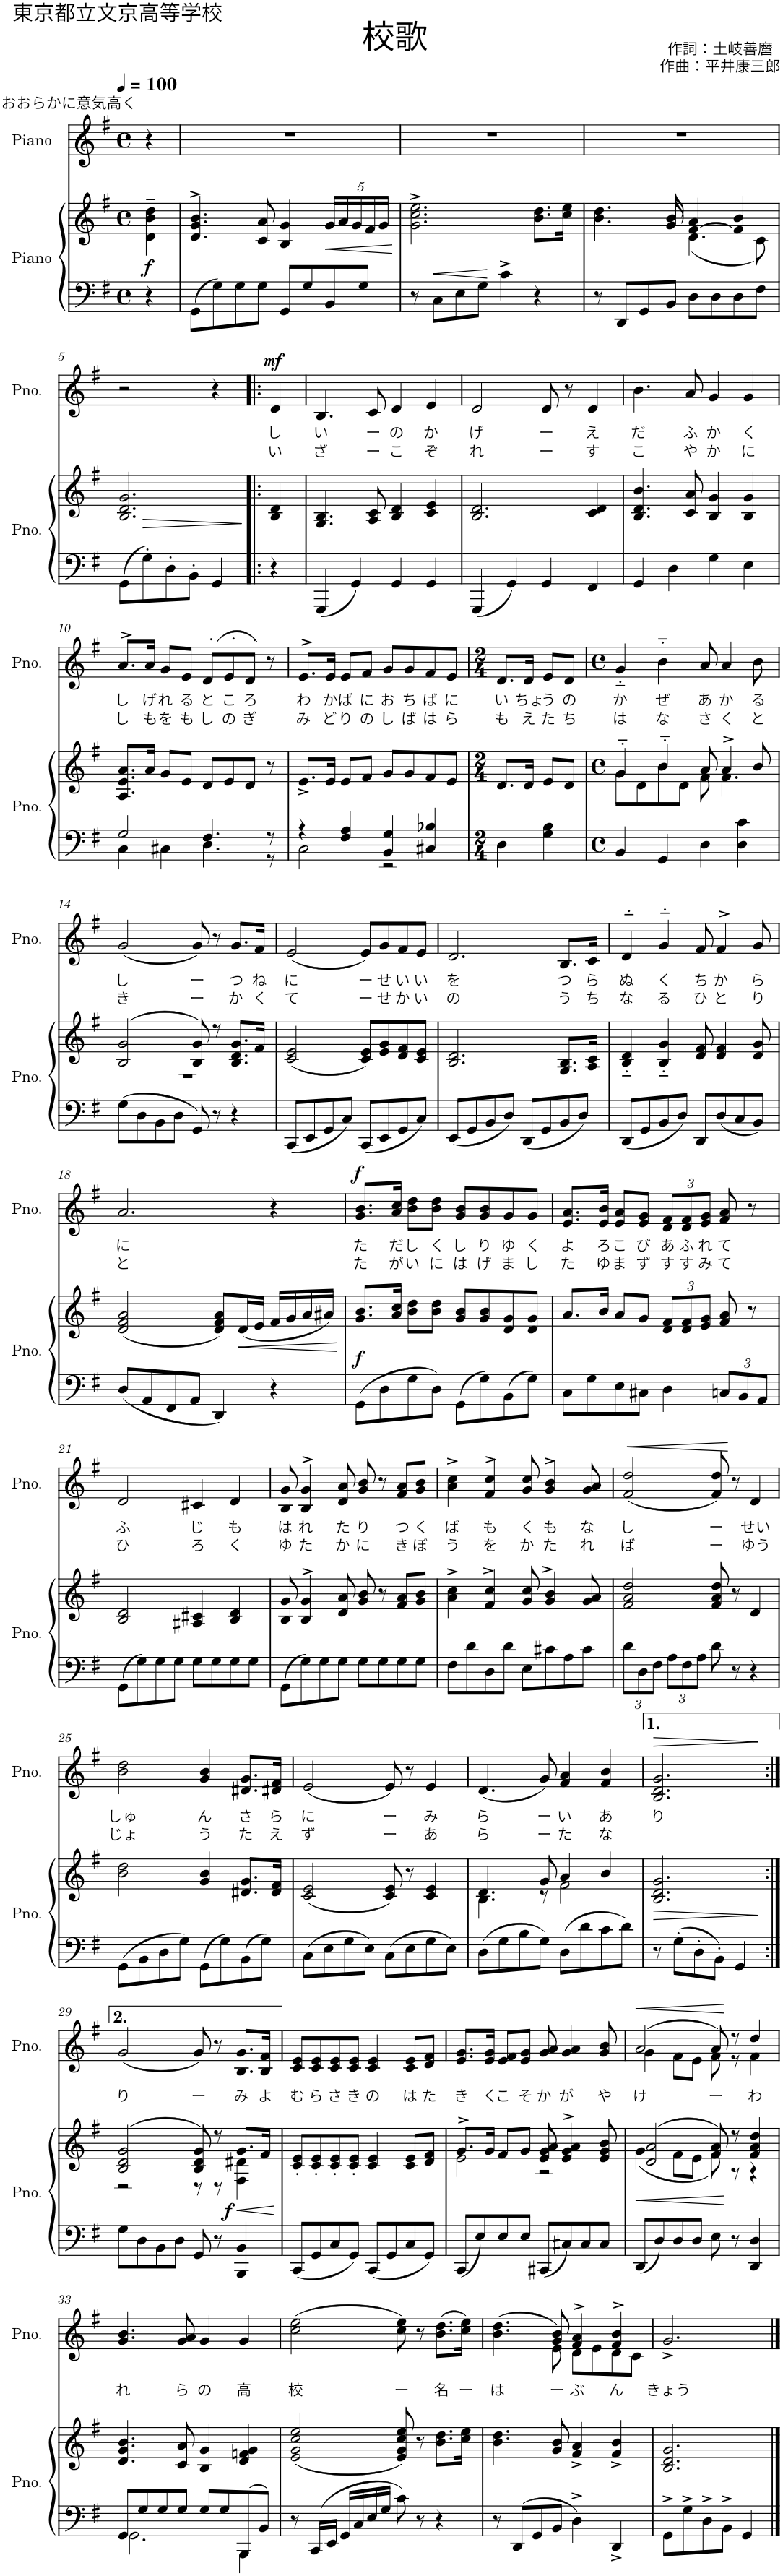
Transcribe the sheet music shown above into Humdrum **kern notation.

**kern	**kern	**dynam	**kern	**text	**text	**dynam
*part2	*part2	*part2	*part1	*part1	*part1	*part1
*staff3	*staff2	*staff2/3	*staff1	*staff1	*staff1	*staff1
*I"Piano	*	*	*I"Piano	*	*	*
*I'Pno.	*	*	*I'Pno.	*	*	*
*clefF4	*clefG2	*	*clefG2	*	*	*
*k[f#]	*k[f#]	*	*k[f#]	*	*	*
*M4/4	*M4/4	*	*M4/4	*	*	*
*met(c)	*met(c)	*	*met(c)	*	*	*
*MM100	*MM100	*	*MM100	*	*	*
=1	=1	=1	=1	=1	=1	=1
!	!	!	!LO:TX:a:t=おおらかに意気高く	!	!	!
!	!	!LO:DY:b	!	!	!	!
4r	4d\~ 4b\~ 4dd\~	f	4r	.	.	.
=2	=2	=2	=2	=2	=2	=2
8GG\L	4.d/^ 4.g/^ 4.b/^	.	1r	.	.	.
8G\	.	.	.	.	.	.
8G\	.	.	.	.	.	.
8G\J	8c/ 8a/	.	.	.	.	.
8GG/L	4B/ 4g/	.	.	.	.	.
8G/	.	.	.	.	.	.
*	*Xbrackettup	*	*	*	*	*
!	!	!LO:HP:b	!	!	!	!
8BB/	20g/LL	<	.	.	.	.
.	20a/	.	.	.	.	.
.	20g/	.	.	.	.	.
8G/J	.	.	.	.	.	.
.	20f#/	.	.	.	.	.
.	20g/JJ	.	.	.	.	.
.	.	[	.	.	.	.
=3	=3	=3	=3	=3	=3	=3
8r	2.g\^ 2.cc\^ 2.ee\^	.	1r	.	.	.
8C\L	.	.	.	.	.	.
8E\	.	.	.	.	.	.
8G\J	.	.	.	.	.	.
4c^\	.	.	.	.	.	.
4r	8.b\ 8.dd\L	.	.	.	.	.
.	16cc\ 16ee\Jk	.	.	.	.	.
=4	=4	=4	=4	=4	=4	=4
*	*^	*	*	*	*	*
8r	4.dd\	4.b\	.	1r	.	.	.
8DD/L	.	.	.	.	.	.	.
8GG/	.	.	.	.	.	.	.
8BB/J	8b/	8g/	.	.	.	.	.
8D\L	[4f#/ 4a/	(4.d\	.	.	.	.	.
8D\	.	.	.	.	.	.	.
8D\	4f#/] 4b/	.	.	.	.	.	.
8F#\J	.	8c\)	.	.	.	.	.
!!LO:LB:g=z
=5	=5	=5	=5	=5	=5	=5	=5
!	!	!	!LO:HP:b	!	!	!	!
*	*v	*v	*	*	*	*	*
8GG\L	2.B/ 2.d/ 2.g/	>	2r	.	.	.
8G'\	.	.	.	.	.	.
8D'\	.	.	.	.	.	.
8BB'\J	.	.	.	.	.	.
4GG/	.	.	4r	.	.	.
.	.	]	.	.	.	.
=6!|:	=6!|:	=6!|:	=6!|:	=6!|:	=6!|:	=6!|:
!	!	!	!	!LO:LY:b	!LO:LY:b	!LO:DY:a
4r	4B/ 4d/	.	4d/	し	い	mf
=7	=7	=7	=7	=7	=7	=7
!	!	!	!	!LO:LY:b	!LO:LY:b	!
4GGG/	4.G/ 4.B/	.	4.B/	い	ざ	.
4GG/	.	.	.	.	.	.
!	!	!	!	!LO:LY:b	!LO:LY:b	!
.	8A/ 8c/	.	8c/	ー	ー	.
!	!	!	!	!LO:LY:b	!LO:LY:b	!
4GG/	4B/ 4d/	.	4d/	の	こ	.
!	!	!	!	!LO:LY:b	!LO:LY:b	!
4GG/	4c/ 4e/	.	4e/	か	ぞ	.
=8	=8	=8	=8	=8	=8	=8
!	!	!	!	!LO:LY:b	!LO:LY:b	!
4GGG/	2.B/ 2.d/	.	2d/	げ	れ	.
4GG/	.	.	.	.	.	.
!	!	!	!	!LO:LY:b	!LO:LY:b	!
4GG/	.	.	8d/	ー	ー	.
.	.	.	8r	.	.	.
!	!	!	!	!LO:LY:b	!LO:LY:b	!
4FF#/	4c/ 4d/	.	4d/	え	す	.
=9	=9	=9	=9	=9	=9	=9
!	!	!	!	!LO:LY:b	!LO:LY:b	!
4GG/	4.B/ 4.d/ 4.b/	.	4.b\	だ	こ	.
4D\	.	.	.	.	.	.
!	!	!	!	!LO:LY:b	!LO:LY:b	!
.	8c/ 8a/	.	8a/	ふ	や	.
!	!	!	!	!LO:LY:b	!LO:LY:b	!
4G\	4B/ 4g/	.	4g/	か	か	.
!	!	!	!	!LO:LY:b	!LO:LY:b	!
4E\	4B/ 4g/	.	4g/	く	に	.
!!LO:LB:g=z
=10	=10	=10	=10	=10	=10	=10
*^	*	*	*	*	*	*
!	!	!	!	!	!LO:LY:b	!LO:LY:b	!
2G/	4C\	8.A/ 8.e/ 8.a/L	.	8.a^/L	し	し	.
!	!	!	!	!	!LO:LY:b	!LO:LY:b	!
.	.	16a/Jk	.	16a/Jk	げ	も	.
!	!	!	!	!	!LO:LY:b	!LO:LY:b	!
.	4C#X\	8g/L	.	8g/L	れ	を	.
!	!	!	!	!	!LO:LY:b	!LO:LY:b	!
.	.	8e/J	.	8e/J	る	も	.
!	!	!	!	!	!LO:LY:b	!LO:LY:b	!
4.F#/	4.D\	8d/L	.	(>8d'/L	と	し	.
!	!	!	!	!	!LO:LY:b	!LO:LY:b	!
.	.	8e/	.	8e'/	こ	の	.
!	!	!	!	!	!LO:LY:b	!LO:LY:b	!
.	.	8d/J	.	8d'/J)	ろ	ぎ	.
8r	8r	8r	.	8r	.	.	.
=11	=11	=11	=11	=11	=11	=11	=11
!	!	!	!	!	!LO:LY:b	!LO:LY:b	!
4r	2C\	8.e^/L	.	8.e^/L	わ	み	.
!	!	!	!	!	!LO:LY:b	!LO:LY:b	!
.	.	16e/Jk	.	16e/Jk	か	ど	.
!	!	!	!	!	!LO:LY:b	!LO:LY:b	!
4F#/ 4A/	.	8e/L	.	8e/L	ば	り	.
!	!	!	!	!	!LO:LY:b	!LO:LY:b	!
.	.	8f#/J	.	8f#/J	に	の	.
!	!	!	!	!	!LO:LY:b	!LO:LY:b	!
4BB/ 4G/	2r	8g/L	.	8g/L	お	し	.
!	!	!	!	!	!LO:LY:b	!LO:LY:b	!
.	.	8g/	.	8g/	ち	ば	.
!	!	!	!	!	!LO:LY:b	!LO:LY:b	!
4C#X/ 4B-X/	.	8f#/	.	8f#/	ば	は	.
!	!	!	!	!	!LO:LY:b	!LO:LY:b	!
.	.	8e/J	.	8e/J	に	ら	.
*v	*v	*	*	*	*	*	*
=12	=12	=12	=12	=12	=12	=12
*M2/4	*M2/4	*	*M2/4	*	*	*
!	!	!	!	!LO:LY:b	!LO:LY:b	!
4D\	8.d/L	.	8.d/L	い	も	.
!	!	!	!	!LO:LY:b	!LO:LY:b	!
.	16d/Jk	.	16d/Jk	ちょ	え	.
!	!	!	!	!LO:LY:b	!LO:LY:b	!
4G\ 4B\	8e/L	.	8e/L	う	た	.
!	!	!	!	!LO:LY:b	!LO:LY:b	!
.	8d/J	.	8d/J	の	ち	.
=13	=13	=13	=13	=13	=13	=13
*M4/4	*M4/4	*	*M4/4	*	*	*
*met(c)	*met(c)	*	*met(c)	*	*	*
*	*^	*	*	*	*	*
!	!	!	!	!	!LO:LY:b	!LO:LY:b	!
4BB/	4g/	8g\L	.	4g/	か	は	.
.	.	8d\	.	.	.	.	.
!	!	!	!	!	!LO:LY:b	!LO:LY:b	!
4GG/	4b/	8b\	.	4b\	ぜ	な	.
.	.	8d\J	.	.	.	.	.
!	!	!	!	!	!LO:LY:b	!LO:LY:b	!
4D\	8a/	8f#\	.	8a/	あ	さ	.
!	!	!	!	!	!LO:LY:b	!LO:LY:b	!
.	4a^/	4.f#\	.	4a/	か	く	.
4D\ 4c\	.	.	.	.	.	.	.
!	!	!	!	!	!LO:LY:b	!LO:LY:b	!
.	8b/	.	.	8b\	る	と	.
!!LO:LB:g=z
=14	=14	=14	=14	=14	=14	=14	=14
!	!	!	!	!	!LO:LY:b	!LO:LY:b	!
8G\L	(2B/ 2g/	1r	.	(2g/	し	き	.
8D\	.	.	.	.	.	.	.
8BB\	.	.	.	.	.	.	.
8D\J	.	.	.	.	.	.	.
!	!	!	!	!	!LO:LY:b	!LO:LY:b	!
8GG/	8B/ 8g/)	.	.	8g/)	ー	ー	.
8r	8r	.	.	8r	.	.	.
!	!	!	!	!	!LO:LY:b	!LO:LY:b	!
4r	8.B/ 8.d/ 8.g/L	.	.	8.g/L	つ	か	.
!	!	!	!	!	!LO:LY:b	!LO:LY:b	!
.	16f#/Jk	.	.	16f#/Jk	ね	く	.
*	*v	*v	*	*	*	*	*
=15	=15	=15	=15	=15	=15	=15
!	!	!	!	!LO:LY:b	!LO:LY:b	!
8CC/L	(2c/ 2e/	.	(2e/	に	て	.
8EE/	.	.	.	.	.	.
8GG/	.	.	.	.	.	.
8C/J	.	.	.	.	.	.
!	!	!	!	!LO:LY:b	!LO:LY:b	!
8CC/L	8c/ 8e/L)	.	8e/L)	ー	ー	.
!	!	!	!	!LO:LY:b	!LO:LY:b	!
8EE/	8e/ 8g/	.	8g/	せ	せ	.
!	!	!	!	!LO:LY:b	!LO:LY:b	!
8GG/	8d/ 8f#/	.	8f#/	い	か	.
!	!	!	!	!LO:LY:b	!LO:LY:b	!
8C/J	8c/ 8e/J	.	8e/J	い	い	.
=16	=16	=16	=16	=16	=16	=16
!	!	!	!	!LO:LY:b	!LO:LY:b	!
8EE/L	2.B/ 2.d/	.	2.d/	を	の	.
8GG/	.	.	.	.	.	.
8BB/	.	.	.	.	.	.
8D/J	.	.	.	.	.	.
8DD/L	.	.	.	.	.	.
8GG/	.	.	.	.	.	.
!	!	!	!	!LO:LY:b	!LO:LY:b	!
8BB/	8.G/ 8.B/L	.	8.B/L	つ	う	.
8D/J	.	.	.	.	.	.
!	!	!	!	!LO:LY:b	!LO:LY:b	!
.	16A/ 16c/Jk	.	16c/Jk	ら	ち	.
=17	=17	=17	=17	=17	=17	=17
!	!	!	!	!LO:LY:b	!LO:LY:b	!
8DD/L	4B/'~ 4d/'~	.	4d/	ぬ	な	.
8GG/	.	.	.	.	.	.
!	!	!	!	!LO:LY:b	!LO:LY:b	!
8BB/	4B/'~ 4g/'~	.	4g/	く	る	.
8D/J	.	.	.	.	.	.
!	!	!	!	!LO:LY:b	!LO:LY:b	!
8DD/L	8d/ 8f#/	.	8f#/	ち	ひ	.
!	!	!	!	!LO:LY:b	!LO:LY:b	!
8D/	4d/ 4f#/	.	4f#^/	か	と	.
8C/	.	.	.	.	.	.
!	!	!	!	!LO:LY:b	!LO:LY:b	!
8BB/J	8d/ 8g/	.	8g/	ら	り	.
!!LO:LB:g=z
=18	=18	=18	=18	=18	=18	=18
!	!	!	!	!LO:LY:b	!LO:LY:b	!
8D/L	(2d/ 2f#/ 2a/	.	2.a/	に	と	.
8AA/	.	.	.	.	.	.
8FF#/	.	.	.	.	.	.
8AA/J	.	.	.	.	.	.
4DD/	8d/ 8f#/ 8a/L)	.	.	.	.	.
!	!	!LO:HP:b	!	!	!	!
.	(16d/L	<	.	.	.	.
.	16e/JJ	.	.	.	.	.
4r	16f#/LL	.	4r	.	.	.
.	16g/	.	.	.	.	.
.	16a/	.	.	.	.	.
.	16a#X/JJ)	.	.	.	.	.
.	.	[	.	.	.	.
=19	=19	=19	=19	=19	=19	=19
!	!	!LO:DY:a=2	!	!LO:LY:b	!LO:LY:b	!LO:DY:a
8GG\L	8.g/ 8.b/L	f	8.g/ 8.b/L	た	た	f
8D\	.	.	.	.	.	.
!	!	!	!	!LO:LY:b	!LO:LY:b	!
.	16a/ 16cc/Jk	.	16a/ 16cc/Jk	だ	が	.
!	!	!	!	!LO:LY:b	!LO:LY:b	!
8G\	8b\ 8dd\L	.	8b\ 8dd\L	し	い	.
!	!	!	!	!LO:LY:b	!LO:LY:b	!
8D\J	8b\ 8dd\J	.	8b\ 8dd\J	く	に	.
!	!	!	!	!LO:LY:b	!LO:LY:b	!
8GG\L	8g/ 8b/L	.	8g/ 8b/L	し	は	.
!	!	!	!	!LO:LY:b	!LO:LY:b	!
8G\	8g/ 8b/	.	8g/ 8b/	り	げ	.
!	!	!	!	!LO:LY:b	!LO:LY:b	!
8BB\	8d/ 8g/	.	8g/	ゆ	ま	.
!	!	!	!	!LO:LY:b	!LO:LY:b	!
8G\J	8d/ 8g/J	.	8g/J	く	し	.
=20	=20	=20	=20	=20	=20	=20
!	!	!	!	!LO:LY:b	!LO:LY:b	!
8C\L	8.a/L	.	8.e/ 8.a/L	よ	た	.
8G\	.	.	.	.	.	.
!	!	!	!	!LO:LY:b	!LO:LY:b	!
.	16b/Jk	.	16e/ 16b/Jk	ろ	ゆ	.
!	!	!	!	!LO:LY:b	!LO:LY:b	!
8E\	8a/L	.	8e/ 8a/L	こ	ま	.
!	!	!	!	!LO:LY:b	!LO:LY:b	!
8C#X\J	8g/J	.	8e/ 8g/J	び	ず	.
*	*	*	*Xbrackettup	*	*	*
!	!	!	!	!LO:LY:b	!LO:LY:b	!
4D\	12d/ 12f#/L	.	12d/ 12f#/L	あ	す	.
!	!	!	!	!LO:LY:b	!LO:LY:b	!
.	12d/ 12f#/	.	12d/ 12f#/	ふ	す	.
!	!	!	!	!LO:LY:b	!LO:LY:b	!
.	12e/ 12g/J	.	12e/ 12g/J	れ	み	.
*Xbrackettup	*	*	*	*	*	*
!	!	!	!	!LO:LY:b	!LO:LY:b	!
12Cn/L	8f#/ 8a/	.	8f#/ 8a/	て	て	.
12BB/	.	.	.	.	.	.
.	8r	.	8r	.	.	.
12AA/J	.	.	.	.	.	.
!!LO:LB:g=z
=21	=21	=21	=21	=21	=21	=21
!	!	!	!	!LO:LY:b	!LO:LY:b	!
8GG\L	2B/ 2d/	.	2d/	ふ	ひ	.
8G\	.	.	.	.	.	.
8G\	.	.	.	.	.	.
8G\J	.	.	.	.	.	.
!	!	!	!	!LO:LY:b	!LO:LY:b	!
8G\L	4A#X/ 4c#X/	.	4c#X/	じ	ろ	.
8G\	.	.	.	.	.	.
!	!	!	!	!LO:LY:b	!LO:LY:b	!
8G\	4B/ 4d/	.	4d/	も	く	.
8G\J	.	.	.	.	.	.
=22	=22	=22	=22	=22	=22	=22
!	!	!	!	!LO:LY:b	!LO:LY:b	!
8GG\L	8B/ 8g/	.	8B/ 8g/	は	ゆ	.
!	!	!	!	!LO:LY:b	!LO:LY:b	!
8G\	4B/^ 4g/^	.	4B/^ 4g/^	れ	た	.
8G\	.	.	.	.	.	.
!	!	!	!	!LO:LY:b	!LO:LY:b	!
8G\J	8d/ 8a/	.	8d/ 8a/	た	か	.
!	!	!	!	!LO:LY:b	!LO:LY:b	!
8G\L	8g/ 8b/	.	8g/ 8b/	り	に	.
8G\	8r	.	8r	.	.	.
!	!	!	!	!LO:LY:b	!LO:LY:b	!
8G\	8f#/ 8a/L	.	8f#/ 8a/L	つ	き	.
!	!	!	!	!LO:LY:b	!LO:LY:b	!
8G\J	8g/ 8b/J	.	8g/ 8b/J	く	ぼ	.
=23	=23	=23	=23	=23	=23	=23
!	!	!	!	!LO:LY:b	!LO:LY:b	!
8F#\L	4a\^ 4cc\^	.	4a\^ 4cc\^	ば	う	.
8d\	.	.	.	.	.	.
!	!	!	!	!LO:LY:b	!LO:LY:b	!
8D\	4f#/^ 4cc/^	.	4f#/^ 4cc/^	も	を	.
8d\J	.	.	.	.	.	.
!	!	!	!	!LO:LY:b	!LO:LY:b	!
8E\L	8g/ 8cc/	.	8g/ 8cc/	く	か	.
!	!	!	!	!LO:LY:b	!LO:LY:b	!
8c#X\	4g/^ 4b/^	.	4g/^ 4b/^	も	た	.
8A\	.	.	.	.	.	.
!	!	!	!	!LO:LY:b	!LO:LY:b	!
8c#\J	8g/ 8a/	.	8g/ 8a/	な	れ	.
=24	=24	=24	=24	=24	=24	=24
!	!	!	!	!LO:LY:b	!LO:LY:b	!LO:HP:b
12d\L	2f#/ 2a/ 2dd/	.	(2f#/ 2dd/	し	ば	<
12D\	.	.	.	.	.	.
12F#\J	.	.	.	.	.	.
12A\L	.	.	.	.	.	.
12F#\	.	.	.	.	.	.
12A\J	.	.	.	.	.	.
!	!	!	!	!LO:LY:b	!LO:LY:b	!
8d\	8f#/ 8a/ 8dd/	.	8f#/ 8dd/)	ー	ー	.
8r	8r	.	8r	.	.	[
!	!	!	!	!LO:LY:b	!LO:LY:b	!
4r	4d/	.	4d/	せい	ゆう	.
!!LO:LB:g=z
=25	=25	=25	=25	=25	=25	=25
!	!	!	!	!LO:LY:b	!LO:LY:b	!
8GG\L	2b\ 2dd\	.	2b\ 2dd\	しゅ	じょ	.
8BB\	.	.	.	.	.	.
8D\	.	.	.	.	.	.
8G\J	.	.	.	.	.	.
!	!	!	!	!LO:LY:b	!LO:LY:b	!
8GG\L	4g/ 4b/	.	4g/ 4b/	ん	う	.
8G\	.	.	.	.	.	.
!	!	!	!	!LO:LY:b	!LO:LY:b	!
8BB\	8.d#X/ 8.g/L	.	8.d#X/ 8.g/L	さ	た	.
8G\J	.	.	.	.	.	.
!	!	!	!	!LO:LY:b	!LO:LY:b	!
.	16d#/ 16f#/Jk	.	16d#X/ 16f#/Jk	ら	え	.
=26	=26	=26	=26	=26	=26	=26
!	!	!	!	!LO:LY:b	!LO:LY:b	!
8C\L	(2c/ 2e/	.	(2e/	に	ず	.
8E\	.	.	.	.	.	.
8G\	.	.	.	.	.	.
8E\J	.	.	.	.	.	.
!	!	!	!	!LO:LY:b	!LO:LY:b	!
8C\L	8c/ 8e/)	.	8e/)	ー	ー	.
8E\	8r	.	8r	.	.	.
!	!	!	!	!LO:LY:b	!LO:LY:b	!
8G\	4c/ 4e/	.	4e/	み	あ	.
8E\J	.	.	.	.	.	.
=27	=27	=27	=27	=27	=27	=27
*	*^	*	*	*	*	*
!	!	!	!	!	!LO:LY:b	!LO:LY:b	!
8D\L	4.d/	4.B\	.	(4.d/	ら	ら	.
8G\	.	.	.	.	.	.	.
8B\	.	.	.	.	.	.	.
!	!	!	!	!	!LO:LY:b	!LO:LY:b	!
8G\J	8g/	8r	.	8g/)	ー	ー	.
!	!	!	!	!	!LO:LY:b	!LO:LY:b	!
8D\L	4a/	2f#\	.	4f#/ 4a/	い	た	.
8d\	.	.	.	.	.	.	.
!	!	!	!	!	!LO:LY:b	!LO:LY:b	!
8c\	4b/	.	.	4f#/ 4b/	あ	な	.
8d\J	.	.	.	.	.	.	.
*	*v	*v	*	*	*	*	*
=28	=28	=28	=28	=28	=28	=28
!	!	!LO:HP:b	!	!LO:LY:b	!	!LO:HP:b
8r	2.B/ 2.d/ 2.g/	>	2.B/ 2.d/ 2.g/	り	.	>
8G'>\L	.	.	.	.	.	.
8D'>\	.	.	.	.	.	.
8BB'>\J	.	.	.	.	.	.
4GG/	.	.	.	.	.	.
.	.	]	.	.	.	]
!!LO:LB:g=z
=29:|!	=29:|!	=29:|!	=29:|!	=29:|!	=29:|!	=29:|!
*	*^	*	*	*	*	*
!	!	!	!	!	!	!LO:LY:b	!
8G\L	(2B/ 2d/ 2g/	2r	.	(2g/	.	り	.
8D\	.	.	.	.	.	.	.
8BB\	.	.	.	.	.	.	.
8D\J	.	.	.	.	.	.	.
!	!	!	!	!	!	!LO:LY:b	!
8GG/	8B/ 8d/ 8g/)	8r	.	8g/)	.	ー	.
8r	8r	8r	.	8r	.	.	.
!	!	!	!LO:HP:b	!	!	!LO:LY:b	!
!	!	!	!LO:DY:n=1:b	!	!	!	!
4BBB/ 4BB/	8.g/L	4F#\ 4d#X\	< f	8.B/ 8.g/L	.	み	.
!	!	!	!	!	!	!LO:LY:b	!
.	16f#/Jk	.	.	16B/ 16f#/Jk	.	よ	.
*	*v	*v	*	*	*	*	*
.	.	[	.	.	.	.
=30	=30	=30	=30	=30	=30	=30
!	!	!	!	!	!LO:LY:b	!
8CC/L	8c/' 8e/'L	.	8c/ 8e/L	.	む	.
!	!	!	!	!	!LO:LY:b	!
8GG/	8c/' 8e/'	.	8c/ 8e/	.	ら	.
!	!	!	!	!	!LO:LY:b	!
8C/	8c/' 8e/'	.	8c/ 8e/	.	さ	.
!	!	!	!	!	!LO:LY:b	!
8GG/J	8c/' 8e/'J	.	8c/ 8e/J	.	き	.
!	!	!	!	!	!LO:LY:b	!
8CC/L	4c/ 4e/	.	4c/ 4e/	.	の	.
8GG/	.	.	.	.	.	.
!	!	!	!	!	!LO:LY:b	!
8C/	8c/ 8e/L	.	8c/ 8e/L	.	は	.
!	!	!	!	!	!LO:LY:b	!
8GG/J	8d/ 8f#/J	.	8d/ 8f#/J	.	た	.
=31	=31	=31	=31	=31	=31	=31
*	*^	*	*	*	*	*
!	!	!	!	!	!	!LO:LY:b	!
8CC/L	8.g^/L	2e\	.	8.e/ 8.g/L	.	き	.
8E/	.	.	.	.	.	.	.
!	!	!	!	!	!	!LO:LY:b	!
.	16g/Jk	.	.	16e/ 16g/Jk	.	く	.
!	!	!	!	!	!	!LO:LY:b	!
8E/	8f#/L	.	.	8e/ 8f#/L	.	こ	.
!	!	!	!	!	!	!LO:LY:b	!
8E/J	8g/J	.	.	8e/ 8g/J	.	そ	.
!	!	!	!	!	!	!LO:LY:b	!
8CC#X/L	8e/ 8g/ 8a/	2r	.	8g/ 8a/	.	か	.
!	!	!	!	!	!	!LO:LY:b	!
8C#X/	4e/^ 4g/^ 4a/^	.	.	4g/ 4a/	.	が	.
8C#/	.	.	.	.	.	.	.
!	!	!	!	!	!	!LO:LY:b	!
8C#/J	8e/ 8g/ 8b/	.	.	8g/ 8b/	.	や	.
=32	=32	=32	=32	=32	=32	=32	=32
!	!	!	!LO:HP:b	!	!	!LO:LY:b	!LO:HP:b
*	*	*	*	*^	*	*	*
8DD/L	(2d/ 2a/	(4g\	<	(2a/	4g\	.	け	<
8D/	.	.	.	.	.	.	.	.
8D/	.	8f#\L	.	.	8f#\L	.	.	.
8D/J	.	8e\J	.	.	8e\J	.	.	.
!	!	!	!	!	!	!	!LO:LY:b	!
8E\	8f#/ 8a/)	8f#\)	.	8a/)	8f#\	.	ー	.
8r	8r	8r	[	8r	8r	.	.	[
!	!	!	!	!	!	!	!LO:LY:b	!
4DD/ 4D/	4f#/ 4a/ 4dd/	4r	.	4dd/	4f#\	.	わ	.
!!LO:LB:g=z
=33	=33	=33	=33	=33	=33	=33	=33	=33
*^	*	*	*	*	*	*	*	*
!	!	!	!	!	!	!	!	!LO:LY:b	!
*	*	*v	*v	*	*	*	*	*	*
*	*	*	*	*v	*v	*	*	*
8GG/L	2.GG\	4.d/ 4.g/ 4.b/	.	4.g/ 4.b/	.	れ	.
8G/	.	.	.	.	.	.	.
8G/	.	.	.	.	.	.	.
!	!	!	!	!	!	!LO:LY:b	!
8G/J	.	8c/ 8a/	.	8g/ 8a/	.	ら	.
!	!	!	!	!	!	!LO:LY:b	!
8G/L	.	4B/ 4g/	.	4g/	.	の	.
8G/	.	.	.	.	.	.	.
!	!	!	!	!	!	!LO:LY:b	!
8BBB/	4BBB\	4d/ 4fn/ 4g/	.	4g/	.	高	.
8BB/J	.	.	.	.	.	.	.
*v	*v	*	*	*	*	*	*
=34	=34	=34	=34	=34	=34	=34
!	!	!	!	!	!LO:LY:b	!
8r	(2e/ 2g/ 2cc/ 2ee/	.	(2cc\ 2ee\	.	校	.
16CC/LL	.	.	.	.	.	.
16EE/JJ	.	.	.	.	.	.
16GG/LL	.	.	.	.	.	.
16C/	.	.	.	.	.	.
16E/	.	.	.	.	.	.
16G/JJ	.	.	.	.	.	.
!	!	!	!	!	!LO:LY:b	!
8c\	8e/ 8g/ 8cc/ 8ee/)	.	8cc\ 8ee\)	.	ー	.
8r	8r	.	8r	.	.	.
!	!	!	!	!	!LO:LY:b	!
4r	8.b\ 8.dd\L	.	(8.b\ 8.dd\L	.	名	.
!	!	!	!	!	!LO:LY:b	!
.	16cc\ 16ee\Jk	.	16cc\ 16ee\Jk)	.	ー	.
=35	=35	=35	=35	=35	=35	=35
!	!	!	!	!	!LO:LY:b	!
*	*	*	*^	*	*	*
8r	4.b\ 4.dd\	.	(4.b\ 4.dd\	4.ryy	.	は	.
8DD/L	.	.	.	.	.	.	.
8GG/	.	.	.	.	.	.	.
!	!	!	!	!	!	!LO:LY:b	!
8BB/J	8g/ 8b/	.	8g/ 8b/)	8e\	.	ー	.
!	!	!	!	!	!	!LO:LY:b	!
4D^\	4f#/^ 4a/^	.	4f#/^ 4a/^	8d\L	.	ぶ	.
.	.	.	.	8e\	.	.	.
!	!	!	!	!	!	!LO:LY:b	!
4DD^/	4f#/^ 4b/^	.	4f#/^ 4b/^	8d\	.	ん	.
.	.	.	.	8c\J	.	.	.
=36	=36	=36	=36	=36	=36	=36	=36
!	!	!	!	!	!	!LO:LY:b	!
*	*	*	*v	*v	*	*	*
8GG^\L	2.B/ 2.d/ 2.g/	.	2.g^/	.	きょう	.
8G^\	.	.	.	.	.	.
8D^\	.	.	.	.	.	.
8BB^\J	.	.	.	.	.	.
4GG/	.	.	.	.	.	.
==	==	==	==	==	==	==
*-	*-	*-	*-	*-	*-	*-
